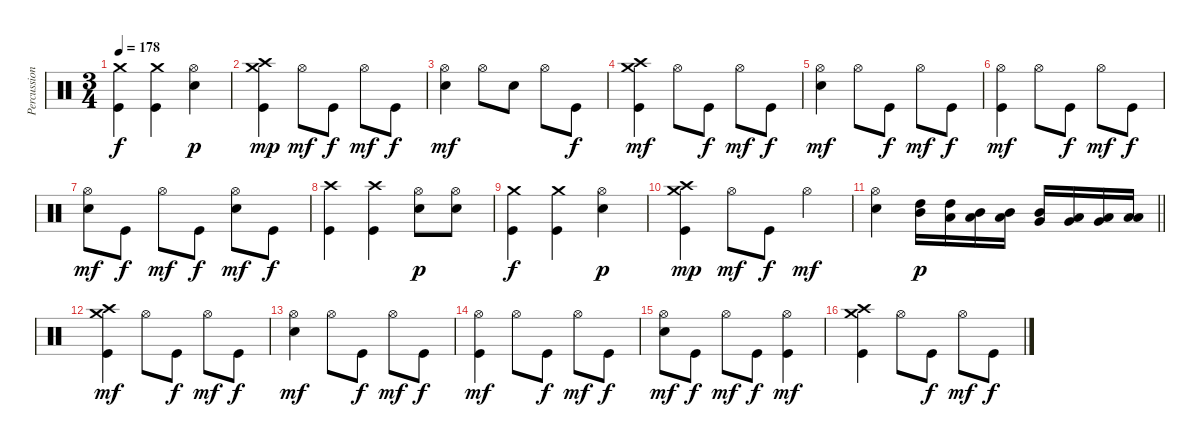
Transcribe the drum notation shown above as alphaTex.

\track ("Percussions" "Percussion") {instrument percussion}
\staff {score}
\articulation defaults
\ts (3 4)
\tempo 178
\clef neutral
\ks c
("Kick (hit)" "Crash medium (hit)").4{dy f} ("Kick (hit)" "Crash medium (hit)").4 ("Electric Snare (hit)" "Hi-Hat (open)").4{dy p} |
("Kick (hit)" "Crash high (hit)" "Crash medium (hit)").4{dy mp} "Hi-Hat (open)".8{dy mf} "Kick (hit)".8{dy f} "Hi-Hat (open)".8{dy mf} "Kick (hit)".8{dy f} |
("Electric Snare (hit)" "Hi-Hat (open)").4{dy mf} "Hi-Hat (open)".8 "Electric Snare (hit)".8 "Hi-Hat (open)".8 "Kick (hit)".8{dy f} |
("Kick (hit)" "Crash high (hit)" "Crash medium (hit)").4{dy mf} "Hi-Hat (open)".8 "Kick (hit)".8{dy f} "Hi-Hat (open)".8{dy mf} "Kick (hit)".8{dy f} |
("Electric Snare (hit)" "Hi-Hat (open)").4{dy mf} "Hi-Hat (open)".8 "Kick (hit)".8{dy f} "Hi-Hat (open)".8{dy mf} "Kick (hit)".8{dy f} |
("Kick (hit)" "Hi-Hat (open)").4{dy mf} "Hi-Hat (open)".8 "Kick (hit)".8{dy f} "Hi-Hat (open)".8{dy mf} "Kick (hit)".8{dy f} |
("Electric Snare (hit)" "Hi-Hat (open)").8{dy mf} "Kick (hit)".8{dy f} "Hi-Hat (open)".8{dy mf} "Kick (hit)".8{dy f} ("Electric Snare (hit)" "Hi-Hat (open)").8{dy mf} "Kick (hit)".8{dy f} |
("Kick (hit)" "Crash high (hit)").4 ("Kick (hit)" "Crash high (hit)").4 ("Electric Snare (hit)" "Hi-Hat (open)").8{dy p} ("Electric Snare (hit)" "Hi-Hat (open)").8 |
("Kick (hit)" "Crash medium (hit)").4{dy f} ("Kick (hit)" "Crash medium (hit)").4 ("Electric Snare (hit)" "Hi-Hat (open)").4{dy p} |
("Kick (hit)" "Crash high (hit)" "Crash medium (hit)").4{dy mp} "Hi-Hat (open)".8{dy mf} "Kick (hit)".8{dy f} "Hi-Hat (open)".4{dy mf} |
\barLineRight lightlight
("Electric Snare (hit)" "Hi-Hat (open)").4 ("Mid Tom (hit)" "High Tom (hit)").16{dy p} ("Low Tom (hit)" "High Tom (hit)").16 ("Low Tom (hit)" "Mid Tom (hit)").16 ("Low Tom (hit)" "Mid Tom (hit)").16 ("Very Low Tom (hit)" "Mid Tom (hit)").16 ("Very Low Tom (hit)" "Low Tom (hit)").16 ("Very Low Tom (hit)" "Low Tom (hit)").16 ("Low Floor Tom (hit)" "Low Tom (hit)").16 |
("Kick (hit)" "Crash high (hit)" "Crash medium (hit)").4{dy mf} "Hi-Hat (open)".8 "Kick (hit)".8{dy f} "Hi-Hat (open)".8{dy mf} "Kick (hit)".8{dy f} |
("Electric Snare (hit)" "Hi-Hat (open)").4{dy mf} "Hi-Hat (open)".8 "Kick (hit)".8{dy f} "Hi-Hat (open)".8{dy mf} "Kick (hit)".8{dy f} |
("Kick (hit)" "Hi-Hat (open)").4{dy mf} "Hi-Hat (open)".8 "Kick (hit)".8{dy f} "Hi-Hat (open)".8{dy mf} "Kick (hit)".8{dy f} |
("Electric Snare (hit)" "Hi-Hat (open)").8{dy mf} "Kick (hit)".8{dy f} "Hi-Hat (open)".8{dy mf} "Kick (hit)".8{dy f} ("Kick (hit)" "Hi-Hat (open)").4{dy mf} |
("Kick (hit)" "Crash high (hit)" "Crash medium (hit)").4 "Hi-Hat (open)".8 "Kick (hit)".8{dy f} "Hi-Hat (open)".8{dy mf} "Kick (hit)".8{dy f}
